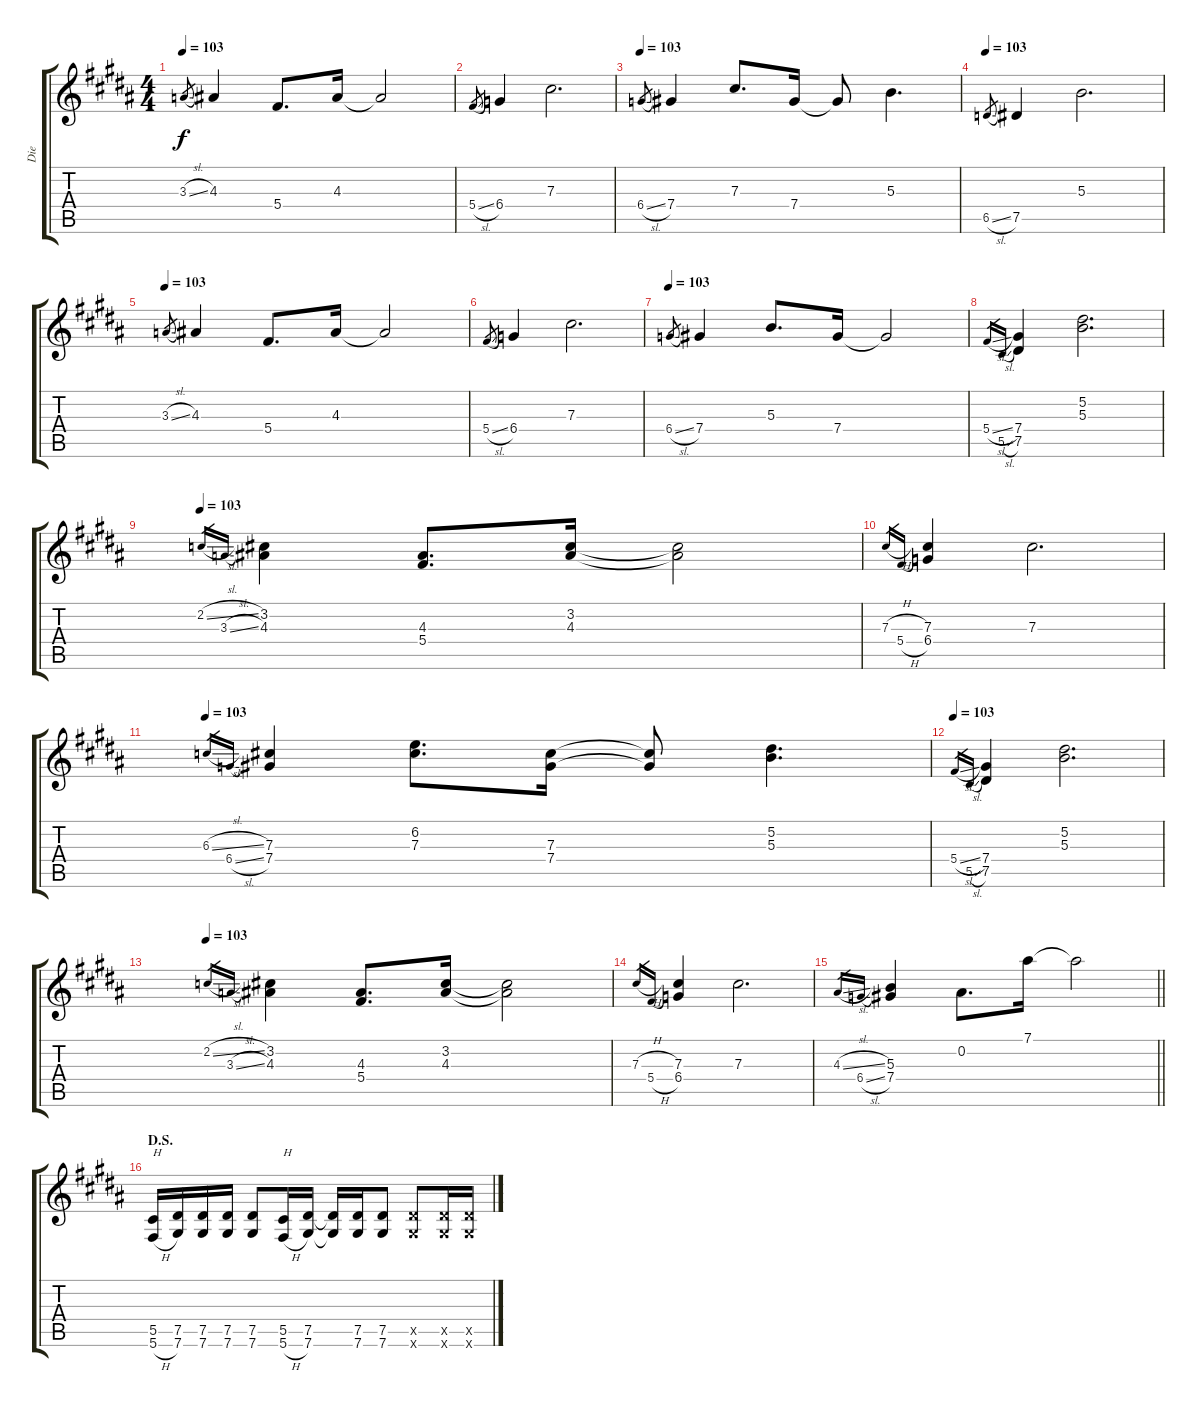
\track ("Die" "Die") {instrument electricguitarclean}
\staff {score tabs}
\tuning (Eb4 Bb3 Gb3 Db3 Ab2 Db2) {hide}
\ts (4 4)
\tempo 103
\clef g2
\ks g#minor
3.3{sl}.8{gr dy f} 4.3.4 5.4.8{d} 4.3.16 4.3{t}.2 |
5.4{sl}.8{gr} 6.4.4 7.3.2{d} |
\tempo 103
6.4{sl}.8{gr} 7.4.4 7.3.8{d} 7.4.16 7.4{t}.8 5.3.4{d} |
\tempo 103
6.5{sl}.8{gr} 7.5.4 5.3.2{d} |
\tempo 103
3.3{sl}.8{gr} 4.3.4 5.4.8{d} 4.3.16 4.3{t}.2 |
5.4{sl}.8{gr} 6.4.4 7.3.2{d} |
\tempo 103
6.4{sl}.8{gr} 7.4.4 5.3.8{d} 7.4.16 7.4{t}.2 |
5.4{sl}.16{gr} 5.5{sl}.16{gr} (7.4 7.5).4 (5.2 5.3).2{d} |
\tempo 103
2.2{sl}.16{gr} 3.3{sl}.16{gr} (3.2 4.3).4 (4.3 5.4).8{d} (3.2 4.3).16 (3.2{t} 4.3{t}).2 |
7.3{h}.16{gr} 5.4{h}.16{gr} (7.3 6.4).4 7.3.2{d} |
\tempo 103
6.3{sl}.16{gr} 6.4{sl}.16{gr} (7.3 7.4).4 (6.2 7.3).8{d} (7.3 7.4).16 (7.3{t} 7.4{t}).8 (5.2 5.3).4{d} |
\tempo 103
5.4{sl}.16{gr} 5.5{sl}.16{gr} (7.4 7.5).4 (5.2 5.3).2{d} |
\tempo 103
2.2{sl}.16{gr} 3.3{sl}.16{gr} (3.2 4.3).4 (4.3 5.4).8{d} (3.2 4.3).16 (3.2{t} 4.3{t}).2 |
7.3{h}.16{gr} 5.4{h}.16{gr} (7.3 6.4).4 7.3.2{d} |
\barLineRight lightlight
4.3{sl}.16{gr} 6.4{sl}.16{gr} (5.3 7.4).4 0.2.8{d} 7.1.16 7.1{t}.2 |
\section ("" "D.S.")
(5.5 5.6{h}).16{txt "H" instrument distortionguitar} (7.5 7.6).16 (7.5 7.6).16 (7.5 7.6).16 (7.5 7.6).8 (5.5 5.6{h}).16{txt "H"} (7.5 7.6).16 (7.5{t} 7.6{t}).16 (7.5 7.6).16 (7.5 7.6).8 (7.5{x} 7.6{x}).8 (7.5{x} 7.6{x}).16 (7.5{x} 7.6{x}).16
